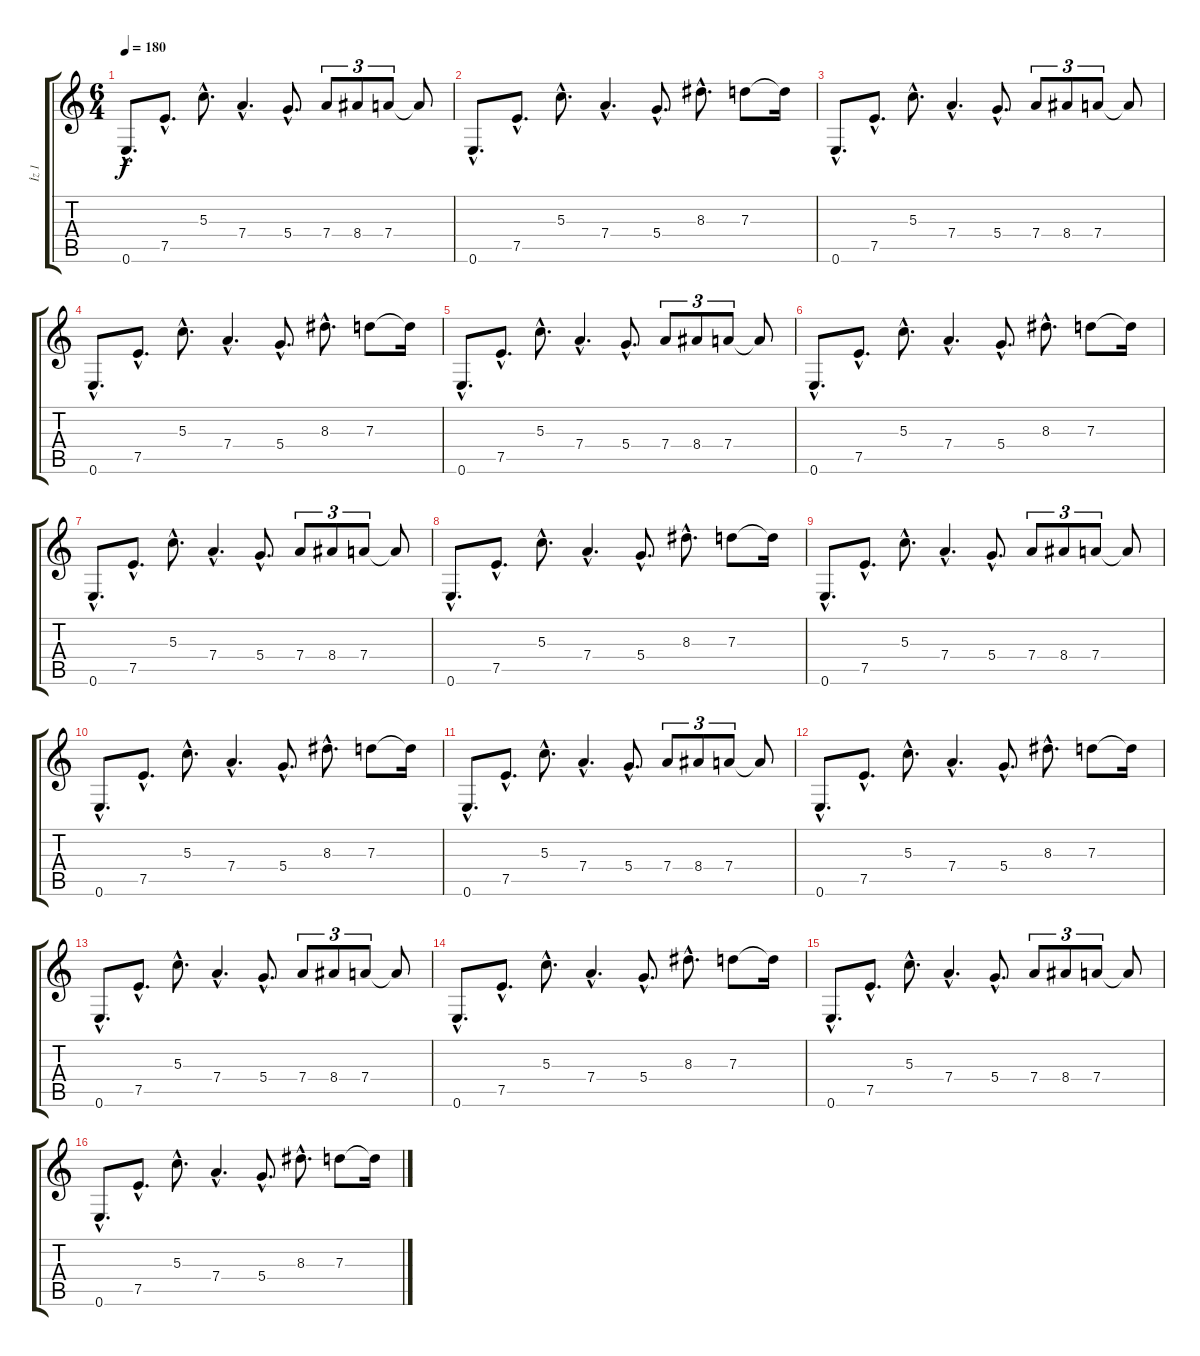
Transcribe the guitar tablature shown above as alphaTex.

\track ("İz 1" "İz 1") {instrument distortionguitar}
\staff {score tabs}
\tuning (E4 B3 G3 D3 A2 E2) {hide}
\ts (6 4)
\tempo 180
\tempo 140
\tempo 180
\clef g2
\ks c
0.6{hac}.8{d dy f instrument distortionguitar} 7.5{hac}.8{d} 5.3{hac}.8{d} 7.4{hac}.4{d} 5.4{hac}.8{d} 7.4.8{tu (3 2)} 8.4.8{tu (3 2)} 7.4.8{tu (3 2)} 7.4{t}.8 |
0.6{hac}.8{d} 7.5{hac}.8{d} 5.3{hac}.8{d} 7.4{hac}.4{d} 5.4{hac}.8{d} 8.3{hac}.8{d} 7.3.8 7.3{t}.16 |
0.6{hac}.8{d} 7.5{hac}.8{d} 5.3{hac}.8{d} 7.4{hac}.4{d} 5.4{hac}.8{d} 7.4.8{tu (3 2)} 8.4.8{tu (3 2)} 7.4.8{tu (3 2)} 7.4{t}.8 |
0.6{hac}.8{d} 7.5{hac}.8{d} 5.3{hac}.8{d} 7.4{hac}.4{d} 5.4{hac}.8{d} 8.3{hac}.8{d} 7.3.8 7.3{t}.16 |
0.6{hac}.8{d} 7.5{hac}.8{d} 5.3{hac}.8{d} 7.4{hac}.4{d} 5.4{hac}.8{d} 7.4.8{tu (3 2)} 8.4.8{tu (3 2)} 7.4.8{tu (3 2)} 7.4{t}.8 |
0.6{hac}.8{d} 7.5{hac}.8{d} 5.3{hac}.8{d} 7.4{hac}.4{d} 5.4{hac}.8{d} 8.3{hac}.8{d} 7.3.8 7.3{t}.16 |
0.6{hac}.8{d} 7.5{hac}.8{d} 5.3{hac}.8{d} 7.4{hac}.4{d} 5.4{hac}.8{d} 7.4.8{tu (3 2)} 8.4.8{tu (3 2)} 7.4.8{tu (3 2)} 7.4{t}.8 |
0.6{hac}.8{d} 7.5{hac}.8{d} 5.3{hac}.8{d} 7.4{hac}.4{d} 5.4{hac}.8{d} 8.3{hac}.8{d} 7.3.8 7.3{t}.16 |
0.6{hac}.8{d} 7.5{hac}.8{d} 5.3{hac}.8{d} 7.4{hac}.4{d} 5.4{hac}.8{d} 7.4.8{tu (3 2)} 8.4.8{tu (3 2)} 7.4.8{tu (3 2)} 7.4{t}.8 |
0.6{hac}.8{d} 7.5{hac}.8{d} 5.3{hac}.8{d} 7.4{hac}.4{d} 5.4{hac}.8{d} 8.3{hac}.8{d} 7.3.8 7.3{t}.16 |
0.6{hac}.8{d} 7.5{hac}.8{d} 5.3{hac}.8{d} 7.4{hac}.4{d} 5.4{hac}.8{d} 7.4.8{tu (3 2)} 8.4.8{tu (3 2)} 7.4.8{tu (3 2)} 7.4{t}.8 |
0.6{hac}.8{d} 7.5{hac}.8{d} 5.3{hac}.8{d} 7.4{hac}.4{d} 5.4{hac}.8{d} 8.3{hac}.8{d} 7.3.8 7.3{t}.16 |
0.6{hac}.8{d} 7.5{hac}.8{d} 5.3{hac}.8{d} 7.4{hac}.4{d} 5.4{hac}.8{d} 7.4.8{tu (3 2)} 8.4.8{tu (3 2)} 7.4.8{tu (3 2)} 7.4{t}.8 |
0.6{hac}.8{d} 7.5{hac}.8{d} 5.3{hac}.8{d} 7.4{hac}.4{d} 5.4{hac}.8{d} 8.3{hac}.8{d} 7.3.8 7.3{t}.16 |
0.6{hac}.8{d} 7.5{hac}.8{d} 5.3{hac}.8{d} 7.4{hac}.4{d} 5.4{hac}.8{d} 7.4.8{tu (3 2)} 8.4.8{tu (3 2)} 7.4.8{tu (3 2)} 7.4{t}.8 |
0.6{hac}.8{d} 7.5{hac}.8{d} 5.3{hac}.8{d} 7.4{hac}.4{d} 5.4{hac}.8{d} 8.3{hac}.8{d} 7.3.8 7.3{t}.16
